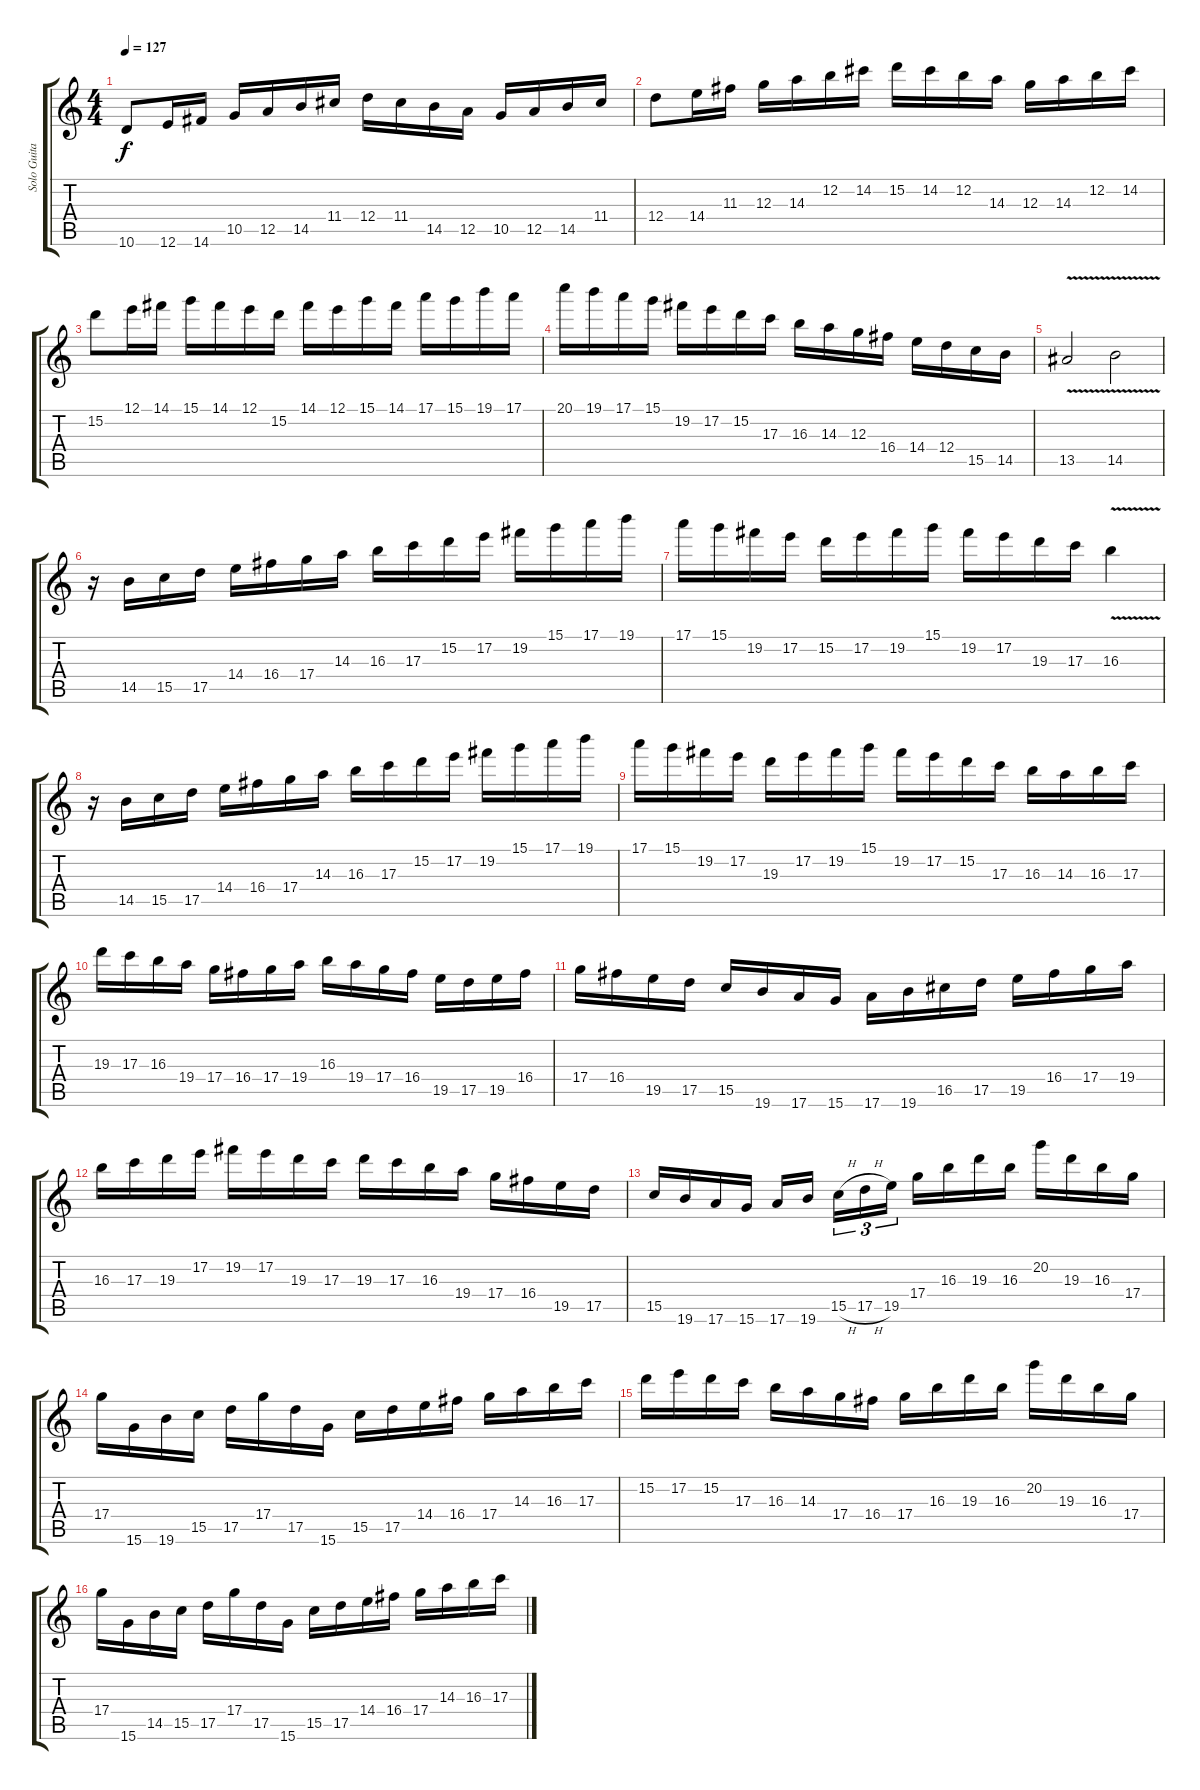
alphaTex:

\track ("Solo Guitar" "Solo Guita") {instrument electricguitarclean}
\staff {score tabs}
\tuning (E4 B3 G3 D3 A2 E2) {hide}
\ts (4 4)
\tempo 127
\clef g2
\ks c
10.6.8{dy f} 12.6.16 14.6.16 10.5.16 12.5.16 14.5.16 11.4.16 12.4.16 11.4.16 14.5.16 12.5.16 10.5.16 12.5.16 14.5.16 11.4.16 |
12.4.8 14.4.16 11.3.16 12.3.16 14.3.16 12.2.16 14.2.16 15.2.16 14.2.16 12.2.16 14.3.16 12.3.16 14.3.16 12.2.16 14.2.16 |
15.2.8 12.1.16 14.1.16 15.1.16 14.1.16 12.1.16 15.2.16 14.1.16 12.1.16 15.1.16 14.1.16 17.1.16 15.1.16 19.1.16 17.1.16 |
20.1.16 19.1.16 17.1.16 15.1.16 19.2.16 17.2.16 15.2.16 17.3.16 16.3.16 14.3.16 12.3.16 16.4.16 14.4.16 12.4.16 15.5.16 14.5.16 |
13.5{v}.2 14.5{v}.2 |
r.16 14.5.16 15.5.16 17.5.16 14.4.16 16.4.16 17.4.16 14.3.16 16.3.16 17.3.16 15.2.16 17.2.16 19.2.16 15.1.16 17.1.16 19.1.16 |
17.1.16 15.1.16 19.2.16 17.2.16 15.2.16 17.2.16 19.2.16 15.1.16 19.2.16 17.2.16 19.3.16 17.3.16 16.3{v}.4 |
r.16 14.5.16 15.5.16 17.5.16 14.4.16 16.4.16 17.4.16 14.3.16 16.3.16 17.3.16 15.2.16 17.2.16 19.2.16 15.1.16 17.1.16 19.1.16 |
17.1.16 15.1.16 19.2.16 17.2.16 19.3.16 17.2.16 19.2.16 15.1.16 19.2.16 17.2.16 15.2.16 17.3.16 16.3.16 14.3.16 16.3.16 17.3.16 |
19.3.16 17.3.16 16.3.16 19.4.16 17.4.16 16.4.16 17.4.16 19.4.16 16.3.16 19.4.16 17.4.16 16.4.16 19.5.16 17.5.16 19.5.16 16.4.16 |
17.4.16 16.4.16 19.5.16 17.5.16 15.5.16 19.6.16 17.6.16 15.6.16 17.6.16 19.6.16 16.5.16 17.5.16 19.5.16 16.4.16 17.4.16 19.4.16 |
16.3.16 17.3.16 19.3.16 17.2.16 19.2.16 17.2.16 19.3.16 17.3.16 19.3.16 17.3.16 16.3.16 19.4.16 17.4.16 16.4.16 19.5.16 17.5.16 |
15.5.16 19.6.16 17.6.16 15.6.16 17.6.16 19.6.16 15.5{h}.16{tu (3 2)} 17.5{h}.16{tu (3 2)} 19.5.16{tu (3 2)} 17.4.16 16.3.16 19.3.16 16.3.16 20.2.16 19.3.16 16.3.16 17.4.16 |
17.4.16 15.6.16 19.6.16 15.5.16 17.5.16 17.4.16 17.5.16 15.6.16 15.5.16 17.5.16 14.4.16 16.4.16 17.4.16 14.3.16 16.3.16 17.3.16 |
15.2.16 17.2.16 15.2.16 17.3.16 16.3.16 14.3.16 17.4.16 16.4.16 17.4.16 16.3.16 19.3.16 16.3.16 20.2.16 19.3.16 16.3.16 17.4.16 |
17.4.16 15.6.16 14.5.16 15.5.16 17.5.16 17.4.16 17.5.16 15.6.16 15.5.16 17.5.16 14.4.16 16.4.16 17.4.16 14.3.16 16.3.16 17.3.16
